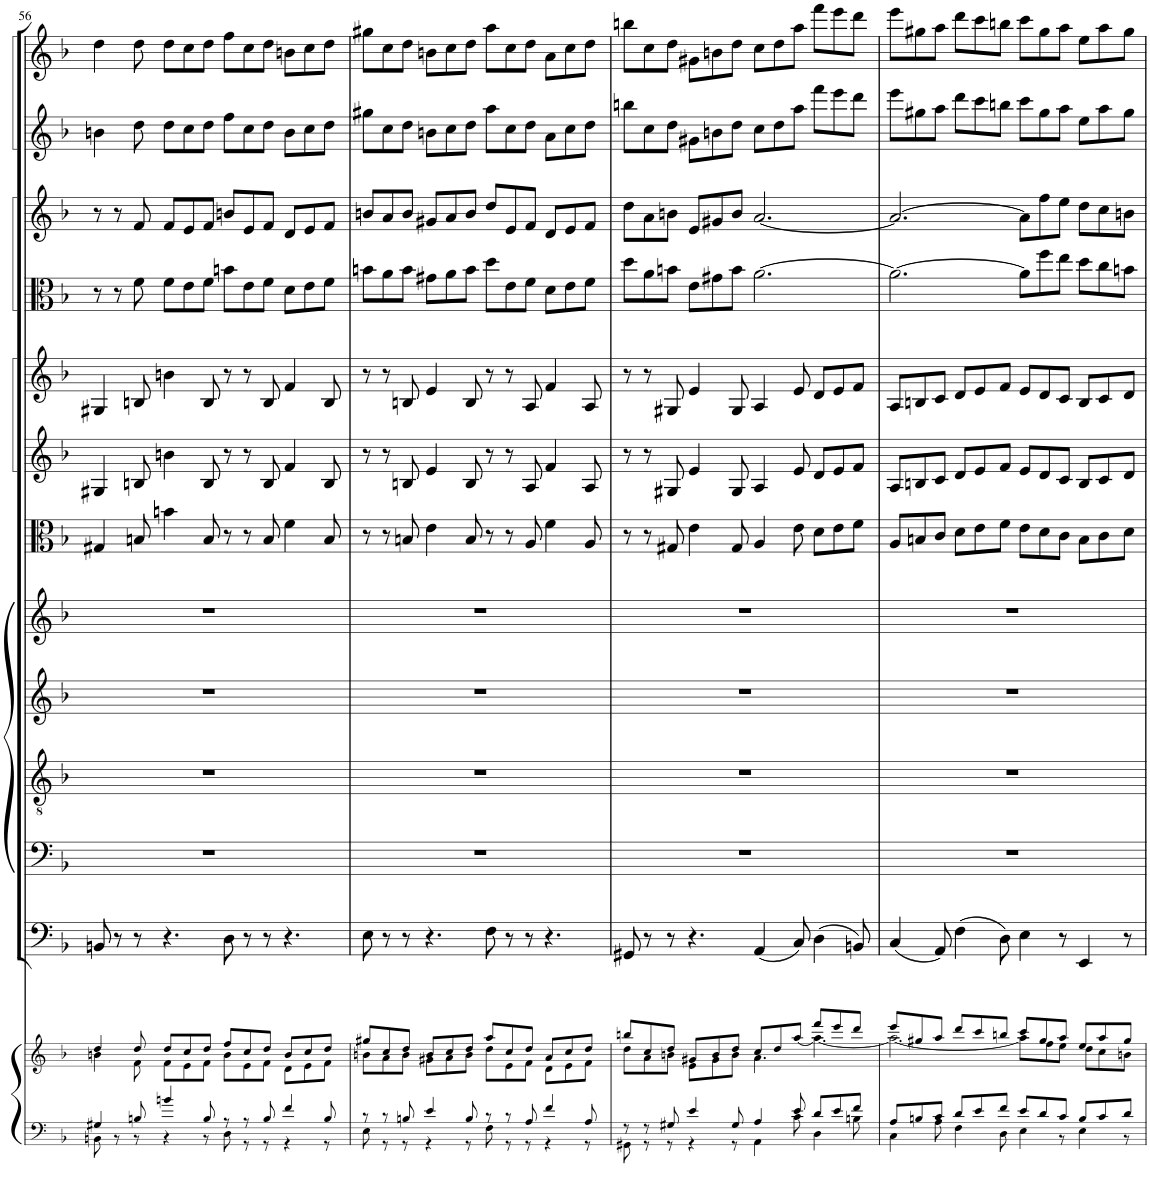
**kern	**kern	**kern	**kern	**kern	**kern	**kern	**kern	**kern	**kern	**kern	**kern	**kern	**kern
*part13	*part13	*part12	*part11	*part10	*part9	*part8	*part7	*part6	*part5	*part4	*part3	*part2	*part1
*staff14	*staff13	*staff12	*staff11	*staff10	*staff9	*staff8	*staff7	*staff6	*staff5	*staff4	*staff3	*staff2	*staff1
*I"Piano reduction	*	*I"Continuo	*I"Basso	*I"Tenore	*I"Alto	*I"Soprano	*I"Viola	*I"Violino II	*I"Violino I	*I"Oboe II (Oboe da caccia)	*I"Oboe I	*I"Flauto II	*I"Flauto I
*I'Pno	*	*	*	*	*	*	*I'Vla	*I'Vln	*I'Vln	*	*I'Ob	*I'Fl	*I'Fl
!!LO:PB:g=z
*clefF4	*clefG2	*clefF4	*clefF4	*clefGv2	*clefG2	*clefG2	*clefC3	*clefG2	*clefG2	*clefC3	*clefG2	*clefG2	*clefG2
*	*	*	*	*	*	*	*	*	*	*Trd12c21	*	*	*
*k[b-]	*k[b-]	*k[b-]	*k[b-]	*k[b-]	*k[b-]	*k[b-]	*k[b-]	*k[b-]	*k[b-]	*k[b-]	*k[b-]	*k[b-]	*k[b-]
*M12/8	*M12/8	*M12/8	*M12/8	*M12/8	*M12/8	*M12/8	*M12/8	*M12/8	*M12/8	*M12/8	*M12/8	*M12/8	*M12/8
=56	=56	=56	=56	=56	=56	=56	=56	=56	=56	=56	=56	=56	=56
*^	*^	*	*	*	*	*	*	*	*	*	*	*	*
4G#X/	8BBn\	4dd/	4bn\	8BBn/	1.r	1.r	1.r	1.r	4G#X/	4G#X/	4G#X/	8r	8r	4bn\	4dd\
.	8r	.	.	8r	.	.	.	.	.	.	.	8r	8r	.	.
8Bn/	8r	8dd/	8f\	8r	.	.	.	.	8Bn/	8Bn/	8Bn/	8f\	8f/	8dd\	8dd\
4bn/	4r	8dd/L	8f\L	4.r	.	.	.	.	4bn\	4bn\	4bn\	8f\L	8f/L	8dd\L	8dd\L
.	.	8cc/	8e\	.	.	.	.	.	.	.	.	8e\	8e/	8cc\	8cc\
8B/	8r	8dd/J	8f\J	.	.	.	.	.	8B/	8B/	8B/	8f\J	8f/J	8dd\J	8dd\J
8r	8D\	8ff/L	8b\L	8D\	.	.	.	.	8r	8r	8r	8bn\L	8bn/L	8ff\L	8ff\L
8r	8r	8cc/	8e\	8r	.	.	.	.	8r	8r	8r	8e\	8e/	8cc\	8cc\
8B/	8r	8dd/J	8f\J	8r	.	.	.	.	8B/	8B/	8B/	8f\J	8f/J	8dd\J	8dd\J
4f/	4r	8b/L	8d\L	4.r	.	.	.	.	4f\	4f/	4f/	8d\L	8d/L	8b\L	8bn\L
.	.	8cc/	8e\	.	.	.	.	.	.	.	.	8e\	8e/	8cc\	8cc\
8B/	8r	8dd/J	8f\J	.	.	.	.	.	8B/	8B/	8B/	8f\J	8f/J	8dd\J	8dd\J
=57	=57	=57	=57	=57	=57	=57	=57	=57	=57	=57	=57	=57	=57	=57	=57
8r	8E\	8gg#X/L	8bn\L	8E\	1.r	1.r	1.r	1.r	8r	8r	8r	8bn\L	8bn/L	8gg#X\L	8gg#X\L
8r	8r	8cc/	8a\	8r	.	.	.	.	8r	8r	8r	8a\	8a/	8cc\	8cc\
8Bn/	8r	8dd/J	8b\J	8r	.	.	.	.	8Bn/	8Bn/	8Bn/	8b\J	8b/J	8dd\J	8dd\J
4e/	4r	8b/L	8g#X\L	4.r	.	.	.	.	4e\	4e/	4e/	8g#X\L	8g#X/L	8bn\L	8bn\L
.	.	8cc/	8a\	.	.	.	.	.	.	.	.	8a\	8a/	8cc\	8cc\
8B/	8r	8dd/J	8b\J	.	.	.	.	.	8B/	8B/	8B/	8b\J	8b/J	8dd\J	8dd\J
8r	8F\	8aa/L	8dd\L	8F\	.	.	.	.	8r	8r	8r	8dd\L	8dd/L	8aa\L	8aa\L
8r	8r	8cc/	8e\	8r	.	.	.	.	8r	8r	8r	8e\	8e/	8cc\	8cc\
8A/	8r	8dd/J	8f\J	8r	.	.	.	.	8A/	8A/	8A/	8f\J	8f/J	8dd\J	8dd\J
4f/	4r	8a/L	8d\L	4.r	.	.	.	.	4f\	4f/	4f/	8d\L	8d/L	8a\L	8a\L
.	.	8cc/	8e\	.	.	.	.	.	.	.	.	8e\	8e/	8cc\	8cc\
8A/	8r	8dd/J	8f\J	.	.	.	.	.	8A/	8A/	8A/	8f\J	8f/J	8dd\J	8dd\J
=58	=58	=58	=58	=58	=58	=58	=58	=58	=58	=58	=58	=58	=58	=58	=58
8r	8GG#X\	8bbn/L	8dd\L	8GG#X/	1.r	1.r	1.r	1.r	8r	8r	8r	8dd\L	8dd\L	8bbn\L	8bbn\L
8r	8r	8cc/	8a\	8r	.	.	.	.	8r	8r	8r	8a\	8a\	8cc\	8cc\
8G#X/	8r	8dd/J	8bn\J	8r	.	.	.	.	8G#X/	8G#X/	8G#X/	8bn\J	8bn\J	8dd\J	8dd\J
4e/	4r	8g#X/L	8e\L	4.r	.	.	.	.	4e\	4e/	4e/	8e\L	8e/L	8g#X\L	8g#X\L
.	.	8b/	8g#\	.	.	.	.	.	.	.	.	8g#X\	8g#X/	8bn\	8bn\
8G#/	8r	8dd/J	8b\J	.	.	.	.	.	8G#/	8G#/	8G#/	8b\J	8b/J	8dd\J	8dd\J
4A/	4AA\	8cc/L	4.a\	(4AA/	.	.	.	.	4A/	4A/	4A/	[2.a\	[2.a/	8cc\L	8cc\L
.	.	8dd/	.	.	.	.	.	.	.	.	.	.	.	8dd\	8dd\
8e/	8c\	[<8aa/J	.	8C/)	.	.	.	.	8e\	8e/	8e/	.	.	8aa\J	8aa\J
8d/L	4D\	8fff/L	4.aa\_	(4D\	.	.	.	.	8d\L	8d/L	8d/L	.	.	8fff\L	8fff\L
8e/	.	8eee/	.	.	.	.	.	.	8e\	8e/	8e/	.	.	8eee\	8eee\
8f/J	8Bn\	8ddd/J	.	8BBn/)	.	.	.	.	8f\J	8f/J	8f/J	.	.	8ddd\J	8ddd\J
=59	=59	=59	=59	=59	=59	=59	=59	=59	=59	=59	=59	=59	=59	=59	=59
8A/L	4C\	8eee/L	2.aa\_	(4C/	1.r	1.r	1.r	1.r	8A/L	8A/L	8A/L	2.a\_	2.a/_	8eee\L	8eee\L
8Bn/	.	8gg#X/	.	.	.	.	.	.	8Bn/	8Bn/	8Bn/	.	.	8gg#X\	8gg#X\
8c/J	8A\	8aa/J	.	8AA/)	.	.	.	.	8c/J	8c/J	8c/J	.	.	8aa\J	8aa\J
8d/L	4F\	8ddd/L	.	(4F\	.	.	.	.	8d\L	8d/L	8d/L	.	.	8ddd\L	8ddd\L
8e/	.	8ccc/	.	.	.	.	.	.	8e\	8e/	8e/	.	.	8ccc\	8ccc\
8f/J	8D\	8bbn/J	.	8D\)	.	.	.	.	8f\J	8f/J	8f/J	.	.	8bbn\J	8bbn\J
8e/L	4E\	8ccc/L	8aa\L]	4E\	.	.	.	.	8e\L	8e/L	8e/L	8a\L]	8a\L]	8ccc\L	8ccc\L
8d/	.	8gg#/	8ff\	.	.	.	.	.	8d\	8d/	8d/	8ff\	8ff\	8gg#\	8gg#\
8c/J	8r	8aa/J	8ee\J	8r	.	.	.	.	8c\J	8c/J	8c/J	8ee\J	8ee\J	8aa\J	8aa\J
8B/L	4E\	8ee/L	8dd\L	4EE/	.	.	.	.	8B\L	8B/L	8B/L	8dd\L	8dd\L	8ee\L	8ee\L
8c/	.	8aa/	8cc\	.	.	.	.	.	8c\	8c/	8c/	8cc\	8cc\	8aa\	8aa\
8d/J	8r	8gg#/J	8bn\J	8r	.	.	.	.	8d\J	8d/J	8d/J	8bn\J	8bn\J	8gg#\J	8gg#\J
*v	*v	*	*	*	*	*	*	*	*	*	*	*	*	*	*
*	*v	*v	*	*	*	*	*	*	*	*	*	*	*	*
=	=	=	=	=	=	=	=	=	=	=	=	=	=
*-	*-	*-	*-	*-	*-	*-	*-	*-	*-	*-	*-	*-	*-
